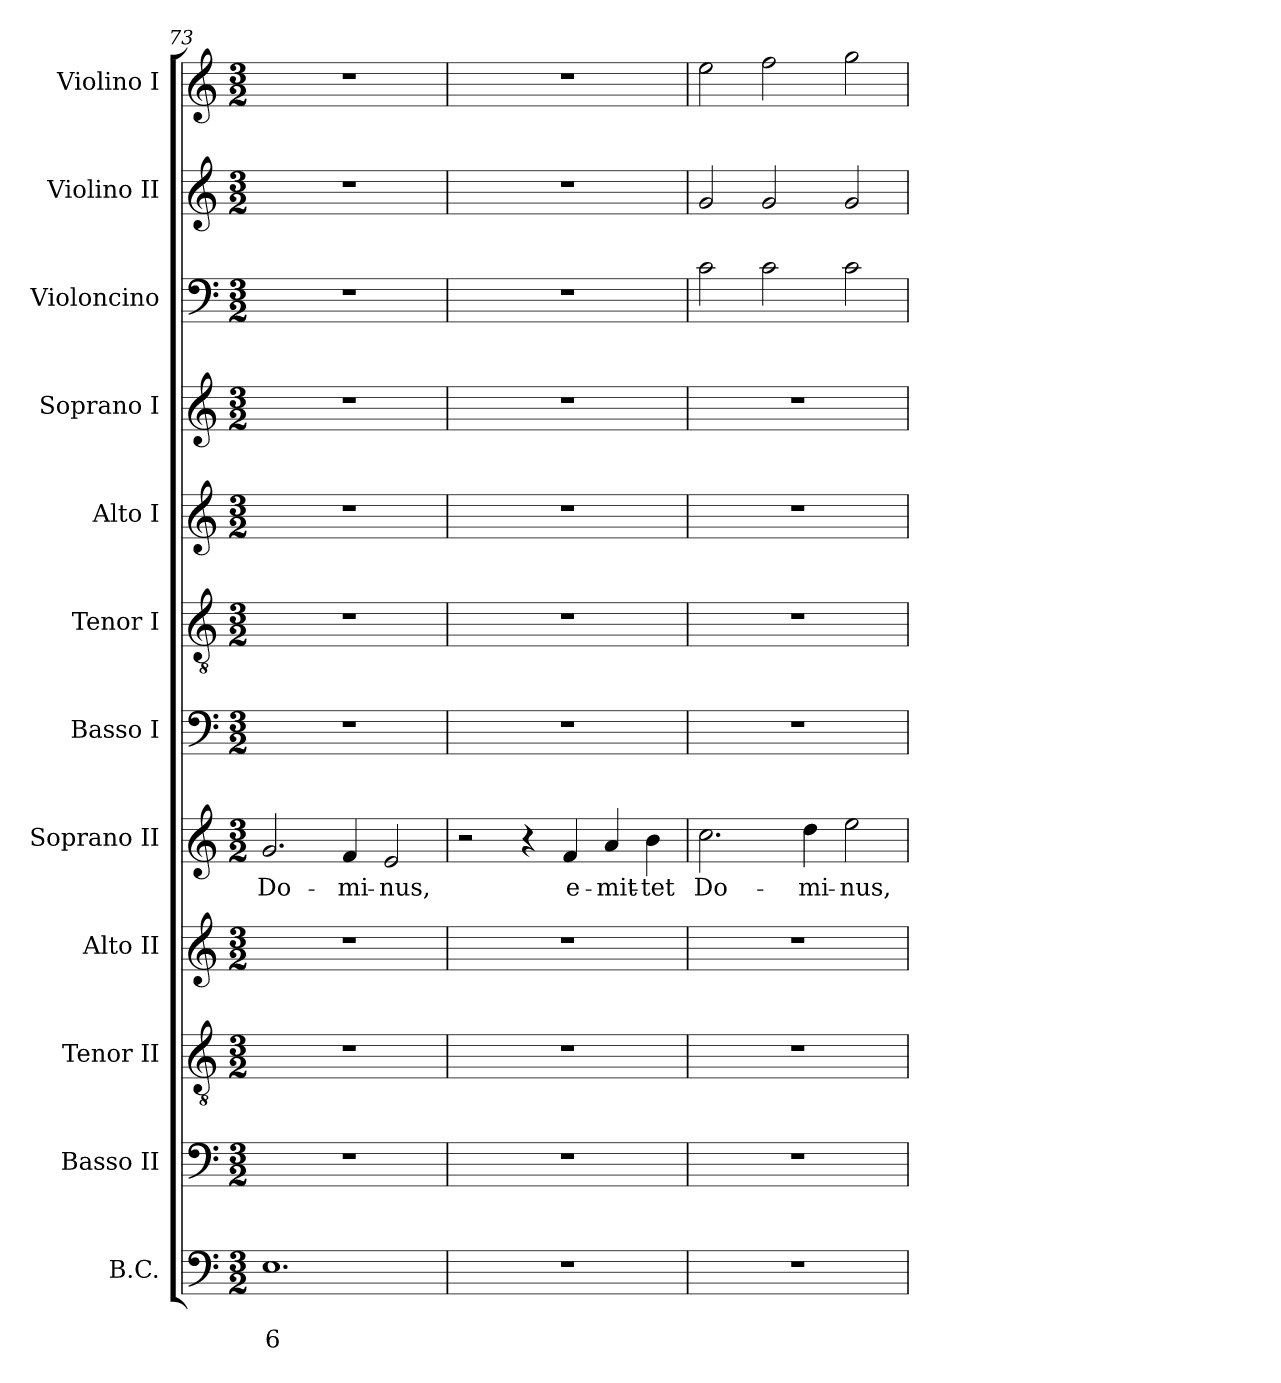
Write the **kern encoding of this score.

**kern	**text	**text	**kern	**kern	**kern	**kern	**text	**kern	**kern	**kern	**kern	**kern	**kern	**kern
*part12	*part12	*part12	*part11	*part10	*part9	*part8	*part8	*part7	*part6	*part5	*part4	*part3	*part2	*part1
*staff12	*staff12	*staff12	*staff11	*staff10	*staff9	*staff8	*staff8	*staff7	*staff6	*staff5	*staff4	*staff3	*staff2	*staff1
*I"B.C.	*	*	*I"Basso II	*I"Tenor II	*I"Alto II	*I"Soprano II	*	*I"Basso I	*I"Tenor I	*I"Alto I	*I"Soprano I	*I"Violoncino	*I"Violino II	*I"Violino I
*I'BC	*	*	*I'B 2	*I'T 2	*I'A 2	*I'S 2	*	*I'B 1	*I'T 1	*I'A 1	*I'S 1	*I'Vc.	*I'Vln. II	*I'Vln. I
*clefF4	*	*	*clefF4	*clefGv2	*clefG2	*clefG2	*	*clefF4	*clefGv2	*clefG2	*clefG2	*clefF4	*clefG2	*clefG2
*k[]	*	*	*k[]	*k[]	*k[]	*k[]	*	*k[]	*k[]	*k[]	*k[]	*k[]	*k[]	*k[]
*C:	*	*	*C:	*C:	*C:	*C:	*	*C:	*C:	*C:	*C:	*C:	*C:	*C:
*M3/2	*	*	*M3/2	*M3/2	*M3/2	*M3/2	*	*M3/2	*M3/2	*M3/2	*M3/2	*M3/2	*M3/2	*M3/2
=73	=73	=73	=73	=73	=73	=73	=73	=73	=73	=73	=73	=73	=73	=73
!	!	!LO:LY:b	!	!	!	!	!	!	!	!	!	!	!	!
!	!	!	!	!	!	!	!LO:LY:b	!	!	!	!	!	!	!
1.E	.	6	1.r	1.r	1.r	2.g/	Do-	1.r	1.r	1.r	1.r	1.r	1.r	1.r
!	!	!	!	!	!	!	!LO:LY:b	!	!	!	!	!	!	!
.	.	.	.	.	.	4f/	-mi-	.	.	.	.	.	.	.
!	!	!	!	!	!	!	!LO:LY:b	!	!	!	!	!	!	!
.	.	.	.	.	.	2e/	-nus,	.	.	.	.	.	.	.
!!LO:PB:g=z
=74	=74	=74	=74	=74	=74	=74	=74	=74	=74	=74	=74	=74	=74	=74
1.r	.	.	1.r	1.r	1.r	2r	.	1.r	1.r	1.r	1.r	1.r	1.r	1.r
.	.	.	.	.	.	4r	.	.	.	.	.	.	.	.
!	!	!	!	!	!	!	!LO:LY:b	!	!	!	!	!	!	!
.	.	.	.	.	.	4f/	e-	.	.	.	.	.	.	.
!	!	!	!	!	!	!	!LO:LY:b	!	!	!	!	!	!	!
.	.	.	.	.	.	4a/	-mit-	.	.	.	.	.	.	.
!	!	!	!	!	!	!	!LO:LY:b	!	!	!	!	!	!	!
.	.	.	.	.	.	4b\	-tet	.	.	.	.	.	.	.
=75	=75	=75	=75	=75	=75	=75	=75	=75	=75	=75	=75	=75	=75	=75
!	!	!	!	!	!	!	!LO:LY:b	!	!	!	!	!	!	!
1.r	.	.	1.r	1.r	1.r	2.cc\	Do-	1.r	1.r	1.r	1.r	2c\	2g/	2ee\
.	.	.	.	.	.	.	.	.	.	.	.	2c\	2g/	2ff\
!	!	!	!	!	!	!	!LO:LY:b	!	!	!	!	!	!	!
.	.	.	.	.	.	4dd\	-mi-	.	.	.	.	.	.	.
!	!	!	!	!	!	!	!LO:LY:b	!	!	!	!	!	!	!
.	.	.	.	.	.	2ee\	-nus,	.	.	.	.	2c\	2g/	2gg\
=	=	=	=	=	=	=	=	=	=	=	=	=	=	=
*-	*-	*-	*-	*-	*-	*-	*-	*-	*-	*-	*-	*-	*-	*-
